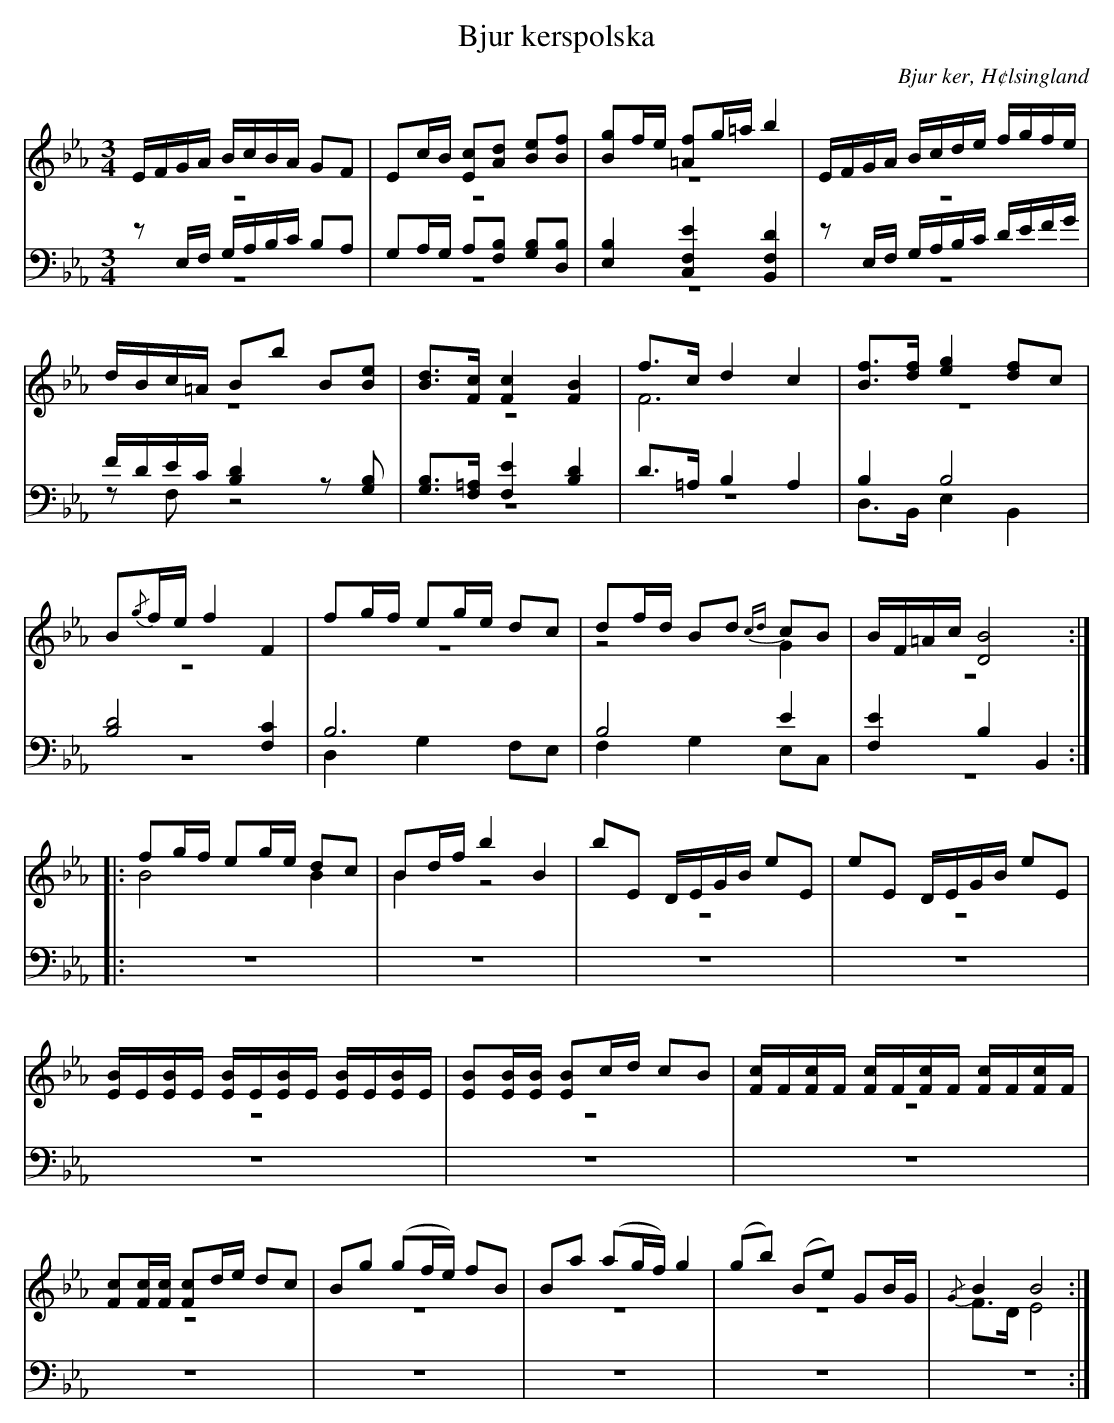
X:1
T: Bjur kerspolska
O: Bjur ker, H¢lsingland
M: 3/4
L: 1/8
K: Eb
V:1
V:2 merge
V:3
V:4 merge
V:1
E/F/G/A/ B/c/B/A/ GF|Ec/B/ [Ec][Ad] [Be][Bf]|[Bg]f/e/ [=Af]g/=a/ b2|E/F/G/A/ B/c/d/e/ f/g/f/e/|
d/B/c/=A/ Bb B[Be]|[Bd]>[Fc] [F2c2] [F2B2]|f>c d2 c2|[Bf]>[df] [e2g2] [df]c|
B{/g}f/e/ f2 F2|fg/f/ eg/e/ dc|df/d/ Bd {cd}cB|B/F/=A/c/ [D4B4]:|
|:fg/f/ eg/e/ dc|Bd/f/ b2 B2|bE D/E/G/B/ eE|eE D/E/G/B/ eE|
[E/B/]E/[E/B/]E/ [E/B/]E/[E/B/]E/ [E/B/]E/[E/B/]E/|[EB][E/B/][E/B/] [EB]c/d/ cB|[F/c/]F/[F/c/]F/ [F/c/]F/[F/c/]F/ [F/c/]F/[F/c/]F/|[Fc][F/c/][F/c/] [Fc]d/e/ dc|Bg (gf/e/) fB|Ba (ag/f/) g2|(gb) (Be) GB/G/|{/G}B2 B4:|
V:2
z6|z6|z6|z6|
z6|z6|F6|z6|
z6|z6|z4 G2|z6:|
|:B4 B2|B2 z4|z6|z6|
z6|z6|z6|z6|
z6|z6|z6|F>D E4:|
V:3 clef=bass
zE,/F,/ G,/A,/B,/C/ B,A,|G,A,/G,/ A,[F,B,] [G,B,][D,B,]|[E,2B,2] [C,2F,2E2] [B,,2F,2D2]|zE,/F,/ G,/A,/B,/C/ D/E/F/G/|
F/D/E/C/ [B,2D2]z[G,B,]|[G,B,]>[F,=A,] [F,2E2] [B,2D2]|D>=A, B,2 A,2|B,2 B,4|
[B,4D4] [F,2C2]|B,6|B,4 E2|[F,2E2] B,2 B,,2:|
|:z6|z6|z6|z6|
z6|z6|z6|z6|
z6|z6|z6|z6:|
V:4  clef=bass
z6|z6|z6|z6|
zF, z4|z6|z6|D,>B,, E,2 B,,2|
z6|D,2 G,2 F,E,|F,2 G,2 E,C,|z6:|
|:z6|z6|z6|z6|
z6|z6|z6|z6|
z6|z6|z6|z6:|
